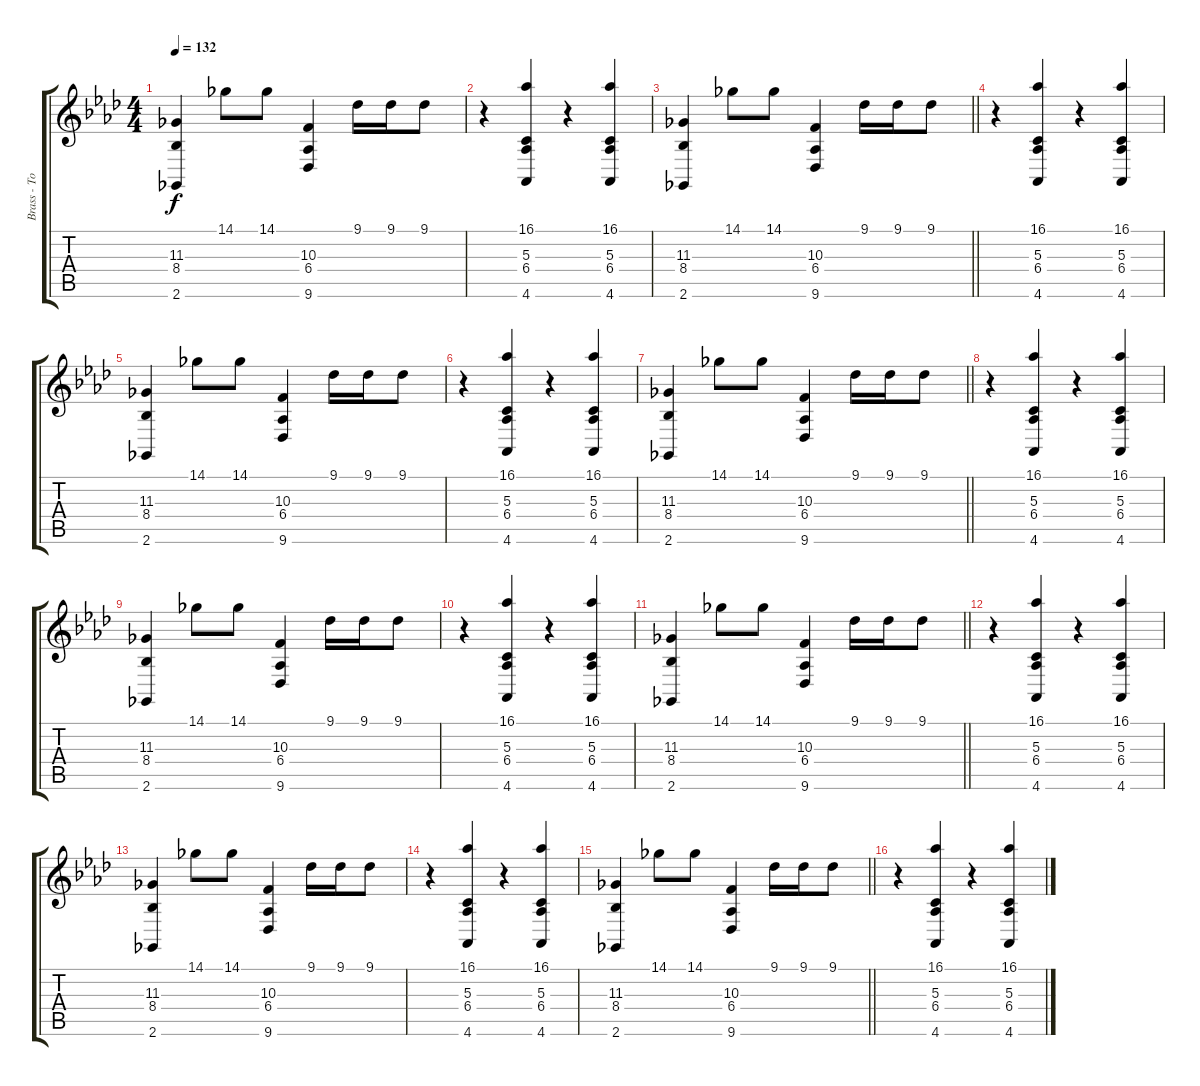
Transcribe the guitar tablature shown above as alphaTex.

\track ("Brass - Tower of Power" "Brass - To") {instrument trumpet}
\staff {score tabs}
\tuning (E4 B3 G3 D3 A2 E2) {hide}
\ts (4 4)
\tempo 132
\clef g2
\ks ab
(11.3 8.4 2.6).4{dy f} 14.1.8 14.1.8 (10.3 6.4 9.6).4 9.1.16 9.1.16 9.1.8 |
r.4 (16.1 5.3 6.4 4.6).4 r.4 (16.1 5.3 6.4 4.6).4 |
\barLineRight lightlight
(11.3 8.4 2.6).4 14.1.8 14.1.8 (10.3 6.4 9.6).4 9.1.16 9.1.16 9.1.8 |
r.4 (16.1 5.3 6.4 4.6).4 r.4 (16.1 5.3 6.4 4.6).4 |
(11.3 8.4 2.6).4 14.1.8 14.1.8 (10.3 6.4 9.6).4 9.1.16 9.1.16 9.1.8 |
r.4 (16.1 5.3 6.4 4.6).4 r.4 (16.1 5.3 6.4 4.6).4 |
\barLineRight lightlight
(11.3 8.4 2.6).4 14.1.8 14.1.8 (10.3 6.4 9.6).4 9.1.16 9.1.16 9.1.8 |
r.4 (16.1 5.3 6.4 4.6).4 r.4 (16.1 5.3 6.4 4.6).4 |
(11.3 8.4 2.6).4 14.1.8 14.1.8 (10.3 6.4 9.6).4 9.1.16 9.1.16 9.1.8 |
r.4 (16.1 5.3 6.4 4.6).4 r.4 (16.1 5.3 6.4 4.6).4 |
\barLineRight lightlight
(11.3 8.4 2.6).4 14.1.8 14.1.8 (10.3 6.4 9.6).4 9.1.16 9.1.16 9.1.8 |
r.4 (16.1 5.3 6.4 4.6).4 r.4 (16.1 5.3 6.4 4.6).4 |
(11.3 8.4 2.6).4 14.1.8 14.1.8 (10.3 6.4 9.6).4 9.1.16 9.1.16 9.1.8 |
r.4 (16.1 5.3 6.4 4.6).4 r.4 (16.1 5.3 6.4 4.6).4 |
\barLineRight lightlight
(11.3 8.4 2.6).4 14.1.8 14.1.8 (10.3 6.4 9.6).4 9.1.16 9.1.16 9.1.8 |
r.4 (16.1 5.3 6.4 4.6).4 r.4 (16.1 5.3 6.4 4.6).4
